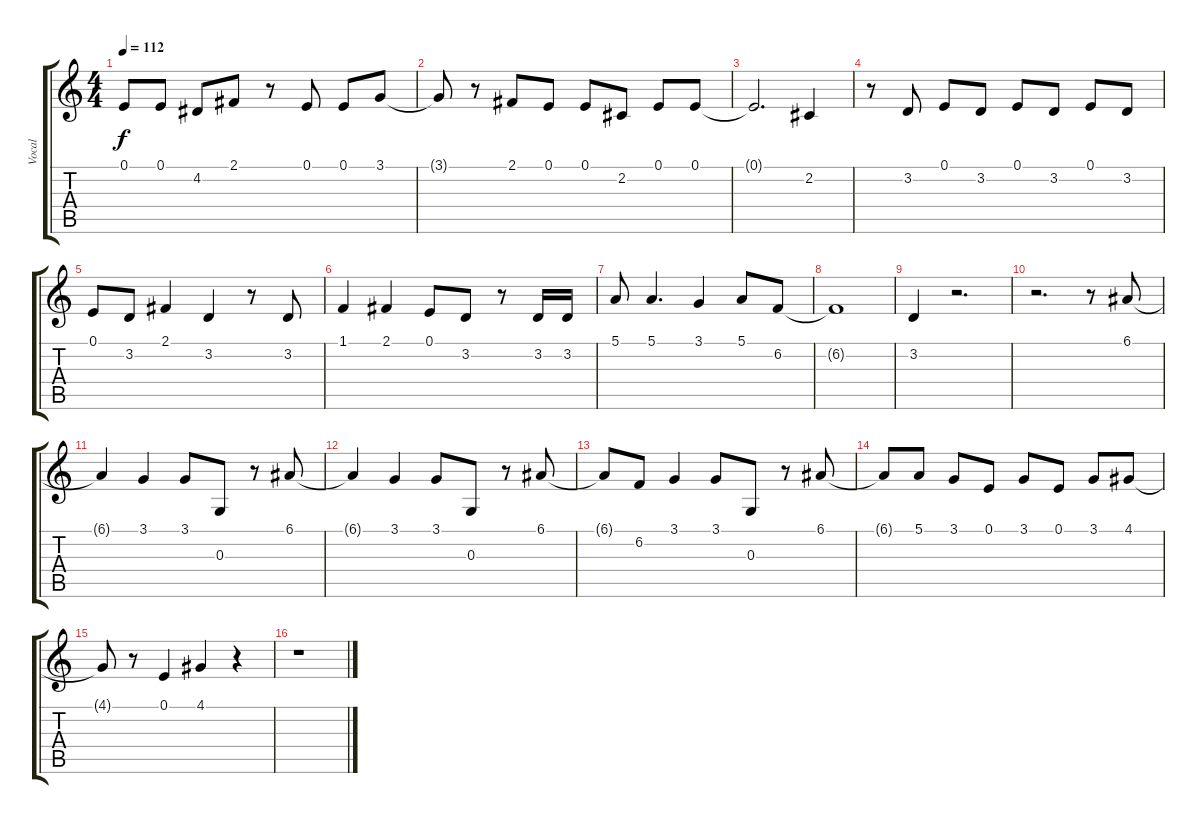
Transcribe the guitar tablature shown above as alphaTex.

\track ("Vocal" "Vocal") {instrument lead2sawtooth}
\staff {score tabs}
\tuning (E4 B3 G3 D3 A2 E2) {hide}
\ts (4 4)
\tempo 112
\clef g2
\ks c
0.1.8{dy f} 0.1.8 4.2.8 2.1.8 r.8 0.1.8 0.1.8 3.1.8 |
3.1{t}.8 r.8 2.1.8 0.1.8 0.1.8 2.2.8 0.1.8 0.1.8 |
0.1{t}.2{d} 2.2.4 |
r.8 3.2.8 0.1.8 3.2.8 0.1.8 3.2.8 0.1.8 3.2.8 |
0.1.8 3.2.8 2.1.4 3.2.4 r.8 3.2.8 |
1.1.4 2.1.4 0.1.8 3.2.8 r.8 3.2.16 3.2.16 |
5.1.8 5.1.4{d} 3.1.4 5.1.8 6.2.8 |
6.2{t}.1 |
3.2.4 r.2{d} |
r.2{d} r.8 6.1.8 |
6.1{t}.4 3.1.4 3.1.8 0.3.8 r.8 6.1.8 |
6.1{t}.4 3.1.4 3.1.8 0.3.8 r.8 6.1.8 |
6.1{t}.8 6.2.8 3.1.4 3.1.8 0.3.8 r.8 6.1.8 |
6.1{t}.8 5.1.8 3.1.8 0.1.8 3.1.8 0.1.8 3.1.8 4.1.8 |
4.1{t}.8 r.8 0.1.4 4.1.4 r.4 |
r.1
